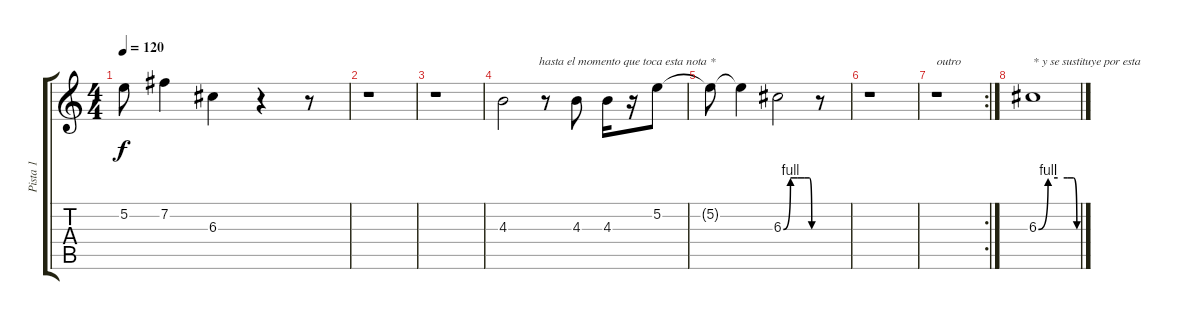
\track ("Pista 1" "Pista 1") {instrument electricguitarclean}
\staff {score tabs}
\tuning (E4 B3 G3 D3 A2 E2) {hide}
\ts (4 4)
\tempo 120
\clef g2
\ks c
5.2{t}.8{dy f} 7.2.4 6.3.4 r.4 r.8 |
r.1 |
r.1 |
4.3.2{txt "            hasta el momento que toca esta nota *"} r.8 4.3.8 4.3.16 r.16 5.2.8 |
5.2{t}.8 5.2{t}.4 6.3{be (custom 0 0 15 4 30 4 45 4 55 4 60 0)}.2 r.8 |
r.1 |
\rc 2
r.1{txt "outro"} |
6.3{be (custom 0 0 15 4 30 4 45 4 55 4 60 0)}.1{txt "* y se sustituye por esta"}
